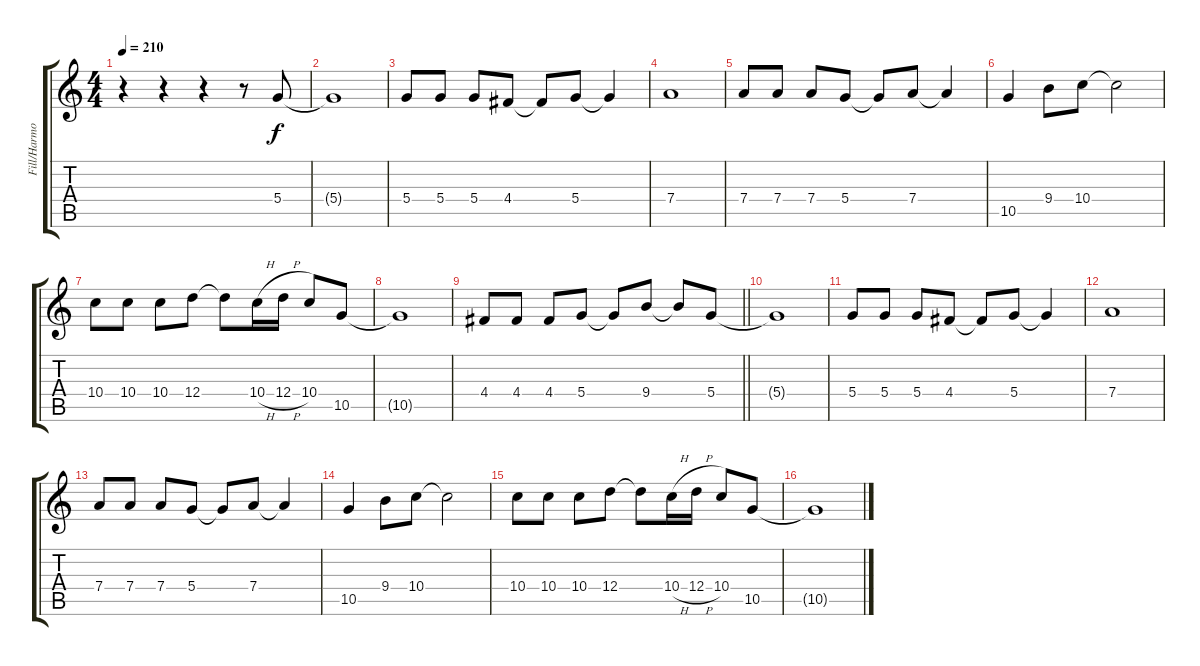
\track ("Fill/Harmony" "Fill/Harmo") {instrument distortionguitar}
\staff {score tabs}
\tuning (E4 B3 G3 D3 A2 E2) {hide}
\ts (4 4)
\tempo 210
\clef g2
\ks c
r.4{dy f volume 10} r.4 r.4 r.8 5.4.8 |
5.4{t}.1 |
5.4.8 5.4.8 5.4.8 4.4.8 4.4{t}.8 5.4.8 5.4{t}.4 |
7.4.1 |
7.4.8 7.4.8 7.4.8 5.4.8 5.4{t}.8 7.4.8 7.4{t}.4 |
10.5.4 9.4.8 10.4.8 10.4{t}.2 |
10.4.8 10.4.8 10.4.8 12.4.8 12.4{t}.8 10.4{h}.16 12.4{h}.16 10.4.8 10.5.8 |
10.5{t}.1 |
\barLineRight lightlight
4.4.8 4.4.8 4.4.8 5.4.8 5.4{t}.8 9.4.8 9.4{t}.8 5.4.8 |
5.4{t}.1 |
5.4.8 5.4.8 5.4.8 4.4.8 4.4{t}.8 5.4.8 5.4{t}.4 |
7.4.1 |
7.4.8 7.4.8 7.4.8 5.4.8 5.4{t}.8 7.4.8 7.4{t}.4 |
10.5.4 9.4.8 10.4.8 10.4{t}.2 |
10.4.8 10.4.8 10.4.8 12.4.8 12.4{t}.8 10.4{h}.16 12.4{h}.16 10.4.8 10.5.8 |
10.5{t}.1
